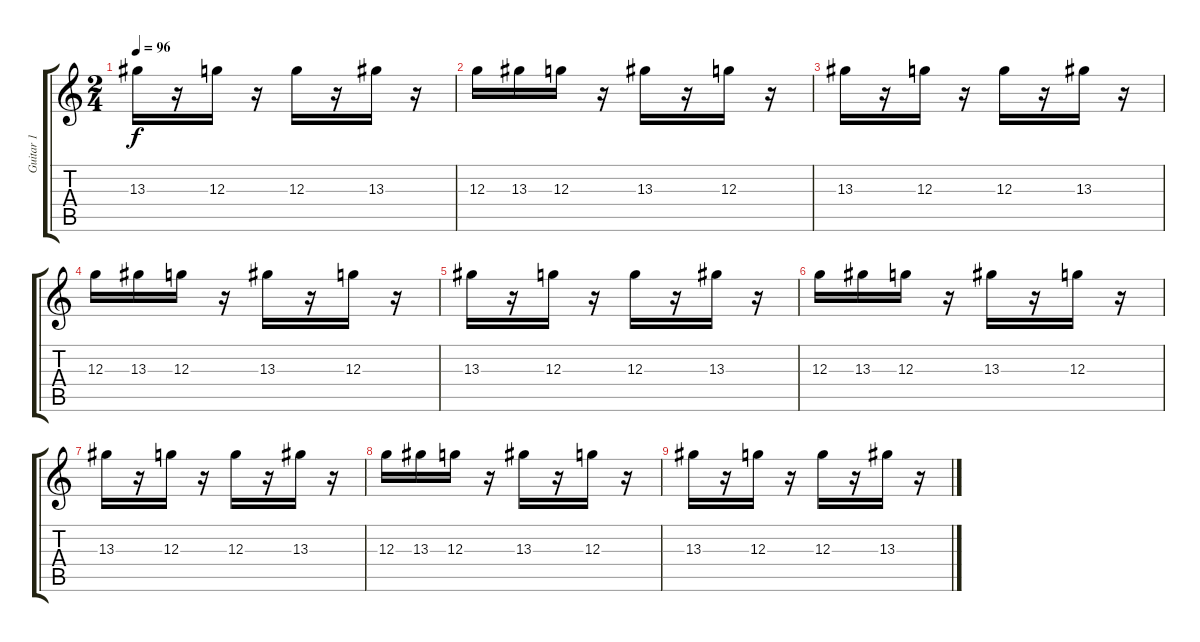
\track ("Guitar 1" "Guitar 1") {instrument electricguitarclean}
\staff {score tabs}
\tuning (E4 B3 G3 D3 A2 E2) {hide}
\ts (2 4)
\tempo 96
\clef g2
\ks c
13.3.16{dy f} r.16 12.3.16 r.16 12.3.16 r.16 13.3.16 r.16 |
12.3.16 13.3.16 12.3.16 r.16 13.3.16 r.16 12.3.16 r.16 |
13.3.16 r.16 12.3.16 r.16 12.3.16 r.16 13.3.16 r.16 |
12.3.16 13.3.16 12.3.16 r.16 13.3.16 r.16 12.3.16 r.16 |
13.3.16 r.16 12.3.16 r.16 12.3.16 r.16 13.3.16 r.16 |
12.3.16 13.3.16 12.3.16 r.16 13.3.16 r.16 12.3.16 r.16 |
13.3.16 r.16 12.3.16 r.16 12.3.16 r.16 13.3.16 r.16 |
12.3.16 13.3.16 12.3.16 r.16 13.3.16 r.16 12.3.16 r.16 |
13.3.16 r.16 12.3.16 r.16 12.3.16 r.16 13.3.16 r.16
